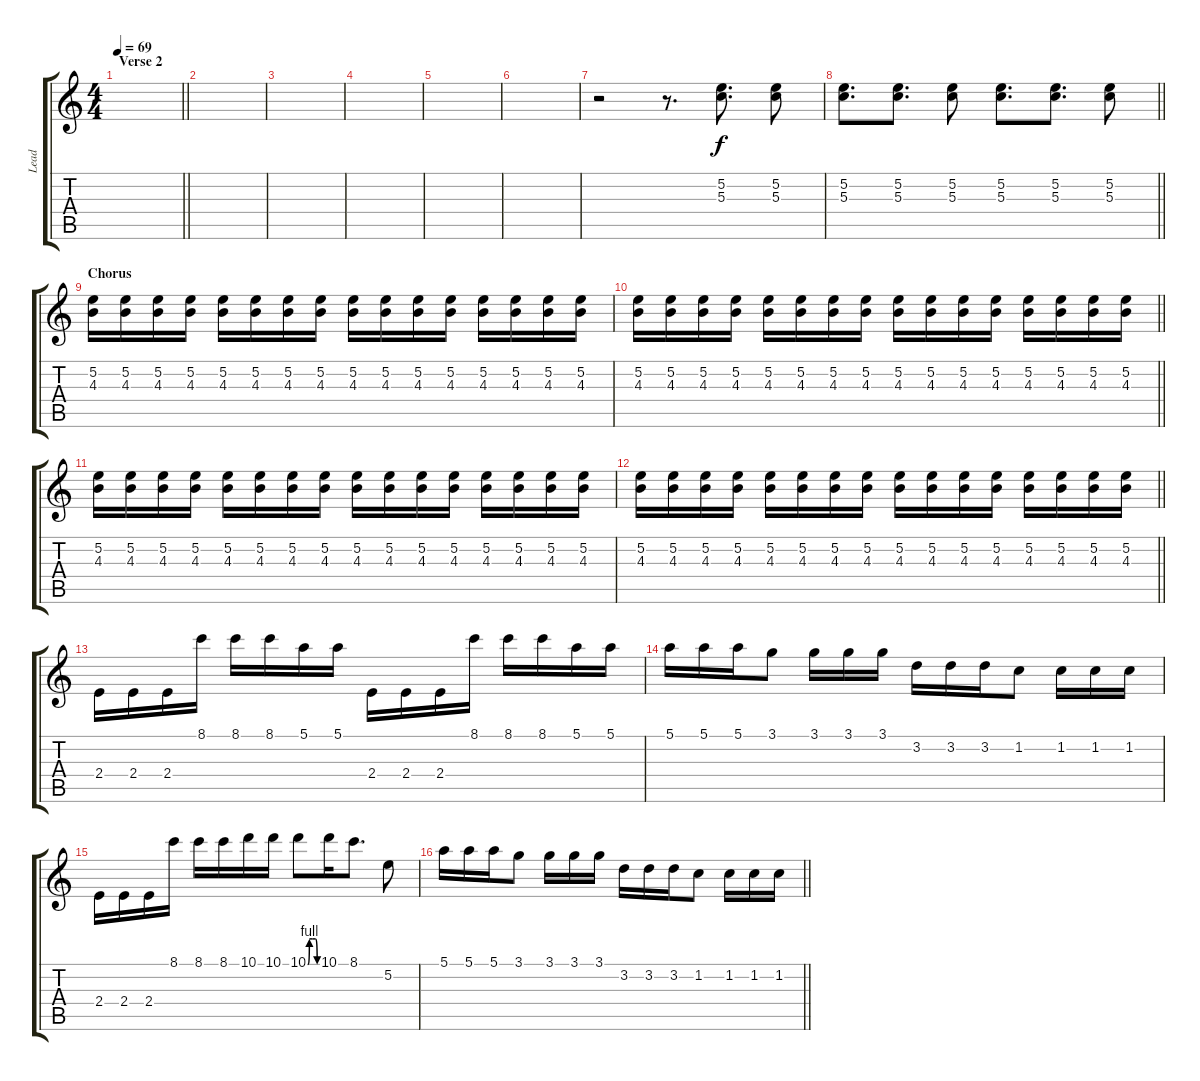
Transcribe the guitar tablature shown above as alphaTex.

\track ("Lead" "Lead") {instrument electricguitarclean}
\staff {score tabs}
\tuning (E4 B3 G3 D3 A2 E2) {hide}
\ts (4 4)
\section ("" "Verse 2")
\tempo 69
\clef g2
\barLineRight lightlight
\ks c
|
|
|
|
|
|
r.2 r.8{d} (5.2 5.3).8{d volume 4} (5.2 5.3).8 |
\barLineRight lightlight
(5.2 5.3).8{d volume 9} (5.2 5.3).8{d} (5.2 5.3).8 (5.2 5.3).8{d} (5.2 5.3).8{d} (5.2 5.3).8 |
\section ("" "Chorus")
(5.2 4.3).16{volume 7} (5.2 4.3).16 (5.2 4.3).16 (5.2 4.3).16 (5.2 4.3).16 (5.2 4.3).16 (5.2 4.3).16 (5.2 4.3).16 (5.2 4.3).16 (5.2 4.3).16 (5.2 4.3).16 (5.2 4.3).16 (5.2 4.3).16 (5.2 4.3).16 (5.2 4.3).16 (5.2 4.3).16 |
\barLineRight lightlight
(5.2 4.3).16 (5.2 4.3).16 (5.2 4.3).16 (5.2 4.3).16 (5.2 4.3).16 (5.2 4.3).16 (5.2 4.3).16 (5.2 4.3).16 (5.2 4.3).16 (5.2 4.3).16 (5.2 4.3).16 (5.2 4.3).16 (5.2 4.3).16 (5.2 4.3).16 (5.2 4.3).16 (5.2 4.3).16 |
(5.2 4.3).16 (5.2 4.3).16 (5.2 4.3).16 (5.2 4.3).16 (5.2 4.3).16 (5.2 4.3).16 (5.2 4.3).16 (5.2 4.3).16 (5.2 4.3).16 (5.2 4.3).16 (5.2 4.3).16 (5.2 4.3).16 (5.2 4.3).16 (5.2 4.3).16 (5.2 4.3).16 (5.2 4.3).16 |
\barLineRight lightlight
(5.2 4.3).16 (5.2 4.3).16 (5.2 4.3).16 (5.2 4.3).16 (5.2 4.3).16 (5.2 4.3).16 (5.2 4.3).16 (5.2 4.3).16 (5.2 4.3).16 (5.2 4.3).16 (5.2 4.3).16 (5.2 4.3).16 (5.2 4.3).16 (5.2 4.3).16 (5.2 4.3).16 (5.2 4.3).16 |
2.4.16 2.4.16 2.4.16 8.1.16 8.1.16 8.1.16 5.1.16 5.1.16 2.4.16 2.4.16 2.4.16 8.1.16 8.1.16 8.1.16 5.1.16 5.1.16 |
5.1.16 5.1.16 5.1.16 3.1.8 3.1.16 3.1.16 3.1.16 3.2.16 3.2.16 3.2.16 1.2.8 1.2.16 1.2.16 1.2.16 |
2.4.16 2.4.16 2.4.16 8.1.16 8.1.16 8.1.16 10.1.16 10.1.16 10.1{be (custom 0 0 10 4 30 4 48 4 60 0)}.8 10.1.16 8.1.8{d} 5.2.8 |
\barLineRight lightlight
5.1.16 5.1.16 5.1.16 3.1.8 3.1.16 3.1.16 3.1.16 3.2.16 3.2.16 3.2.16 1.2.8 1.2.16 1.2.16 1.2.16
